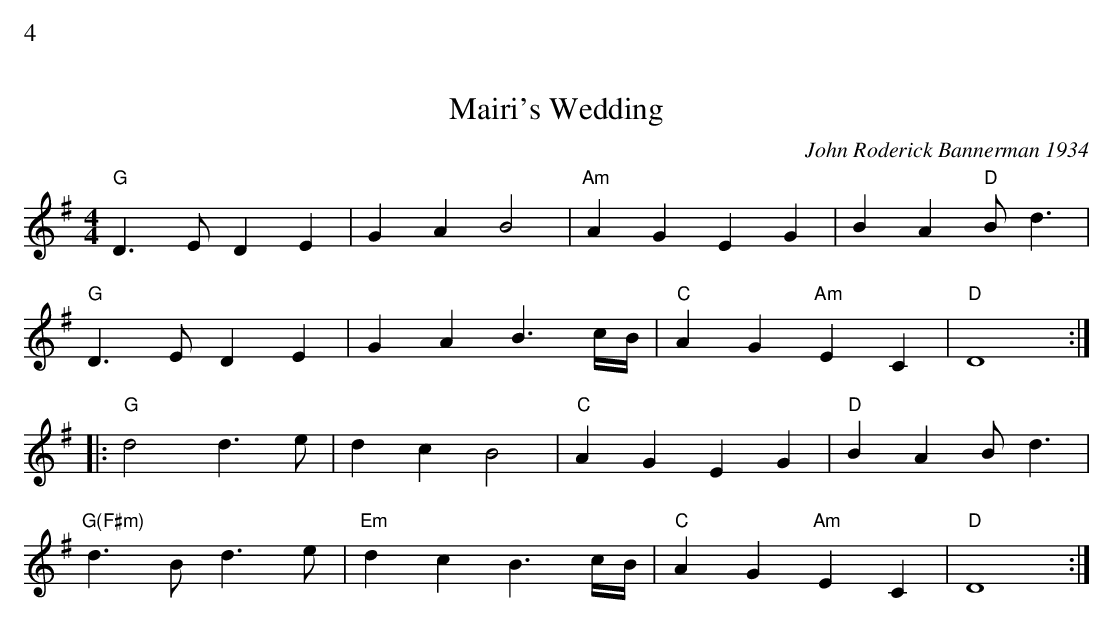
X:1
%%text 4
T:Mairi's Wedding
C:John Roderick Bannerman 1934
M:4/4
L:1/8
K:G
"G"D3E D2E2|G2A2 B4|"Am"A2G2 E2G2|B2A2 "D"Bd3|
"G"D3E D2E2|G2A2 B2>cB/|"C"A2G2 "Am"E2C2|"D"D8:|
|:"G"d4 d2>e2|d2c2 B4|"C"A2G2 E2G2|"D"B2A2 Bd3|
"G(F#m)"d3B d2>e2|"Em"d2c2 B2>cB/|"C"A2G2 "Am"E2C2|"D"D8:|
